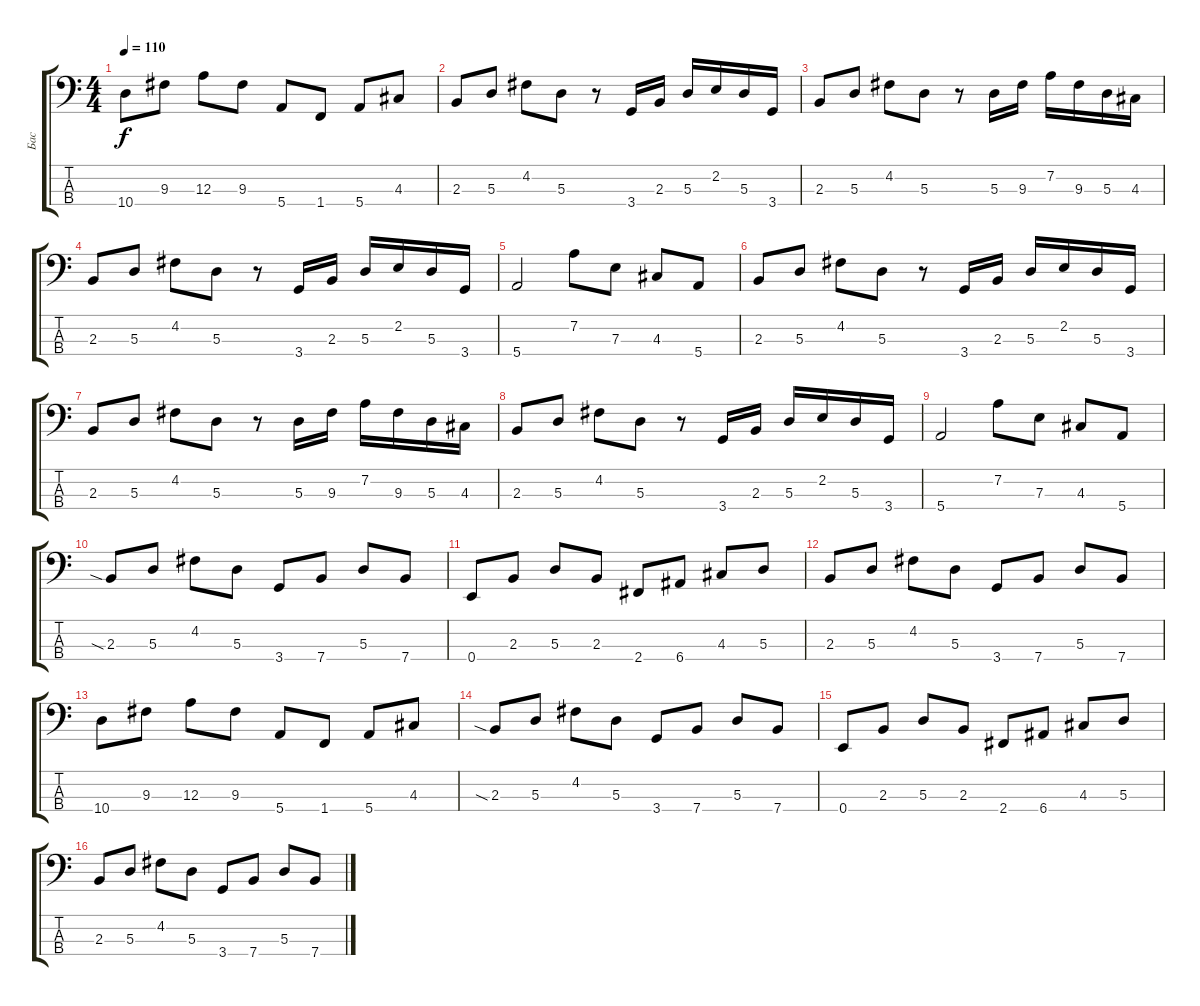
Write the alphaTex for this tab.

\track ("Бас" "Бас") {instrument electricbasspick}
\staff {score tabs}
\tuning (G2 D2 A1 E1) {hide}
\ts (4 4)
\tempo 110
\clef f4
\ks c
10.4.8{dy f} 9.3.8 12.3.8 9.3.8 5.4.8 1.4.8 5.4.8 4.3.8 |
2.3.8 5.3.8 4.2.8 5.3.8 r.8 3.4.16 2.3.16 5.3.16 2.2.16 5.3.16 3.4.16 |
2.3.8 5.3.8 4.2.8 5.3.8 r.8 5.3.16 9.3.16 7.2.16 9.3.16 5.3.16 4.3.16 |
2.3.8 5.3.8 4.2.8 5.3.8 r.8 3.4.16 2.3.16 5.3.16 2.2.16 5.3.16 3.4.16 |
5.4.2 7.2.8 7.3.8 4.3.8 5.4.8 |
2.3.8 5.3.8 4.2.8 5.3.8 r.8 3.4.16 2.3.16 5.3.16 2.2.16 5.3.16 3.4.16 |
2.3.8 5.3.8 4.2.8 5.3.8 r.8 5.3.16 9.3.16 7.2.16 9.3.16 5.3.16 4.3.16 |
2.3.8 5.3.8 4.2.8 5.3.8 r.8 3.4.16 2.3.16 5.3.16 2.2.16 5.3.16 3.4.16 |
5.4.2 7.2.8 7.3.8 4.3.8 5.4.8 |
2.3{sia}.8 5.3.8 4.2.8 5.3.8 3.4.8 7.4.8 5.3.8 7.4.8 |
0.4.8 2.3.8 5.3.8 2.3.8 2.4.8 6.4.8 4.3.8 5.3.8 |
2.3.8 5.3.8 4.2.8 5.3.8 3.4.8 7.4.8 5.3.8 7.4.8 |
10.4.8 9.3.8 12.3.8 9.3.8 5.4.8 1.4.8 5.4.8 4.3.8 |
2.3{sia}.8 5.3.8 4.2.8 5.3.8 3.4.8 7.4.8 5.3.8 7.4.8 |
0.4.8 2.3.8 5.3.8 2.3.8 2.4.8 6.4.8 4.3.8 5.3.8 |
2.3.8 5.3.8 4.2.8 5.3.8 3.4.8 7.4.8 5.3.8 7.4.8
